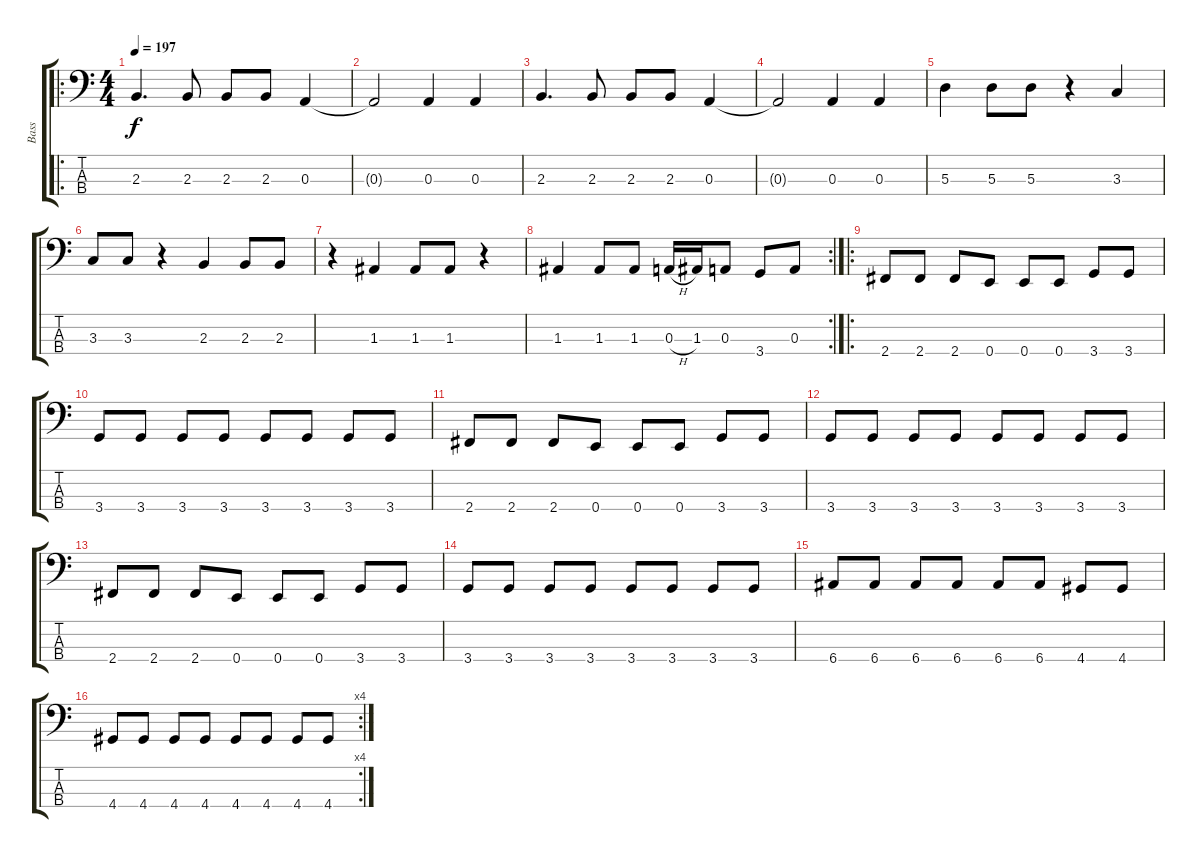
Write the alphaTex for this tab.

\track ("Bass" "Bass") {instrument electricbassfinger}
\staff {score tabs}
\tuning (G2 D2 A1 E1) {hide}
\ro
\ts (4 4)
\tempo 197
\clef f4
\ks c
2.3.4{d dy f} 2.3.8 2.3.8 2.3.8 0.3.4 |
0.3{t}.2 0.3.4 0.3.4 |
2.3.4{d} 2.3.8 2.3.8 2.3.8 0.3.4 |
0.3{t}.2 0.3.4 0.3.4 |
5.3.4 5.3.8 5.3.8 r.4 3.3.4 |
3.3.8 3.3.8 r.4 2.3.4 2.3.8 2.3.8 |
r.4 1.3.4 1.3.8 1.3.8 r.4 |
\rc 2
1.3.4 1.3.8 1.3.8 0.3{h}.16 1.3.16 0.3.8 3.4.8 0.3.8 |
\ro
2.4.8 2.4.8 2.4.8 0.4.8 0.4.8 0.4.8 3.4.8 3.4.8 |
3.4.8 3.4.8 3.4.8 3.4.8 3.4.8 3.4.8 3.4.8 3.4.8 |
2.4.8 2.4.8 2.4.8 0.4.8 0.4.8 0.4.8 3.4.8 3.4.8 |
3.4.8 3.4.8 3.4.8 3.4.8 3.4.8 3.4.8 3.4.8 3.4.8 |
2.4.8 2.4.8 2.4.8 0.4.8 0.4.8 0.4.8 3.4.8 3.4.8 |
3.4.8 3.4.8 3.4.8 3.4.8 3.4.8 3.4.8 3.4.8 3.4.8 |
6.4.8 6.4.8 6.4.8 6.4.8 6.4.8 6.4.8 4.4.8 4.4.8 |
\rc 4
4.4.8 4.4.8 4.4.8 4.4.8 4.4.8 4.4.8 4.4.8 4.4.8
